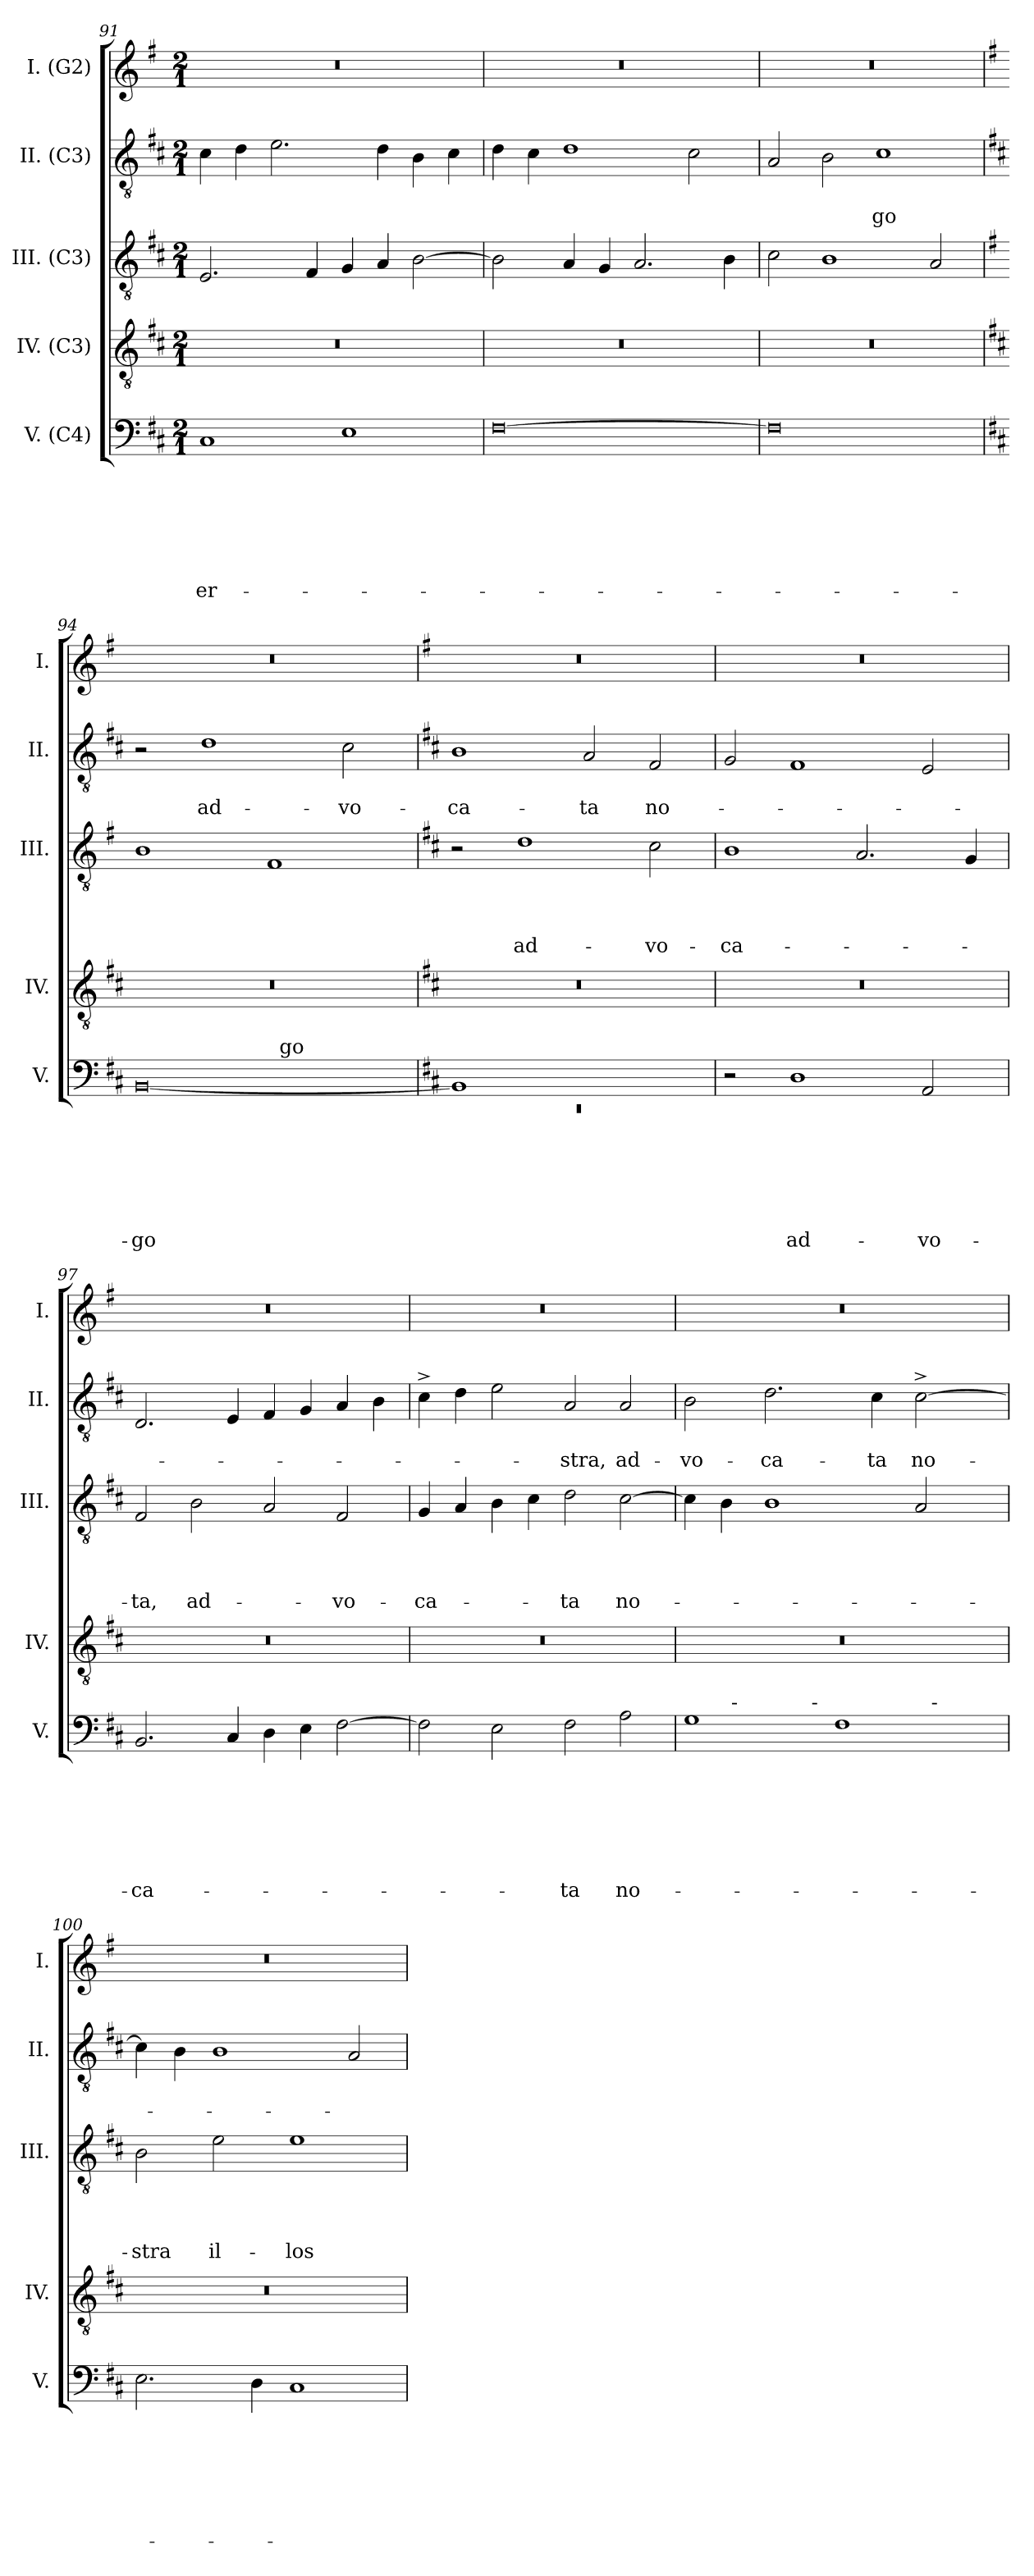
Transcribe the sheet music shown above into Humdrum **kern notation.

**kern	**text	**text	**text	**text	**text	**text	**text	**kern	**kern	**text	**text	**text	**text	**kern	**text	**text	**kern
*part5	*part5	*part5	*part5	*part5	*part5	*part5	*part5	*part4	*part3	*part3	*part3	*part3	*part3	*part2	*part2	*part2	*part1
*staff5	*staff5	*staff5	*staff5	*staff5	*staff5	*staff5	*staff5	*staff4	*staff3	*staff3	*staff3	*staff3	*staff3	*staff2	*staff2	*staff2	*staff1
*I"V. (C4)	*	*	*	*	*	*	*	*I"IV. (C3)	*I"III. (C3)	*	*	*	*	*I"II. (C3)	*	*	*I"I. (G2)
*I'V.	*	*	*	*	*	*	*	*I'IV.	*I'III.	*	*	*	*	*I'II.	*	*	*I'I.
!!LO:LB:g=z
*clefF4	*	*	*	*	*	*	*	*clefGv2	*clefGv2	*	*	*	*	*clefGv2	*	*	*clefG2
*k[f#c#]	*	*	*	*	*	*	*	*k[f#c#]	*k[f#c#]	*	*	*	*	*k[f#c#]	*	*	*k[f#]
*D:	*	*	*	*	*	*	*	*D:	*D:	*	*	*	*	*D:	*	*	*G:
*M2/1	*	*	*	*	*	*	*	*M2/1	*M2/1	*	*	*	*	*M2/1	*	*	*M2/1
=91	=91	=91	=91	=91	=91	=91	=91	=91	=91	=91	=91	=91	=91	=91	=91	=91	=91
!	!	!	!	!	!	!	!LO:LY:b	!	!	!	!	!	!	!	!	!	!
1C#	.	.	.	.	.	.	er-	0r	2.E/	.	.	.	.	4c#\	.	.	0r
.	.	.	.	.	.	.	.	.	.	.	.	.	.	4d\	.	.	.
.	.	.	.	.	.	.	.	.	.	.	.	.	.	2.e\	.	.	.
.	.	.	.	.	.	.	.	.	4F#/	.	.	.	.	.	.	.	.
1E	.	.	.	.	.	.	.	.	4G/	.	.	.	.	.	.	.	.
.	.	.	.	.	.	.	.	.	4A/	.	.	.	.	4d\	.	.	.
.	.	.	.	.	.	.	.	.	[>2B\	.	.	.	.	4B\	.	.	.
.	.	.	.	.	.	.	.	.	.	.	.	.	.	4c#\	.	.	.
=92	=92	=92	=92	=92	=92	=92	=92	=92	=92	=92	=92	=92	=92	=92	=92	=92	=92
[>0F#	.	.	.	.	.	.	.	0r	2B\]	.	.	.	.	4d\	.	.	0r
.	.	.	.	.	.	.	.	.	.	.	.	.	.	4c#\	.	.	.
.	.	.	.	.	.	.	.	.	4A/	.	.	.	.	1d	.	.	.
.	.	.	.	.	.	.	.	.	4G/	.	.	.	.	.	.	.	.
.	.	.	.	.	.	.	.	.	2.A/	.	.	.	.	.	.	.	.
.	.	.	.	.	.	.	.	.	.	.	.	.	.	2c#\	.	.	.
.	.	.	.	.	.	.	.	.	4B\	.	.	.	.	.	.	.	.
=93	=93	=93	=93	=93	=93	=93	=93	=93	=93	=93	=93	=93	=93	=93	=93	=93	=93
0F#]	.	.	.	.	.	.	.	0r	2c#\	.	.	.	.	2A/	.	.	0r
.	.	.	.	.	.	.	.	.	1B	.	.	.	.	2B\	.	.	.
!	!	!	!	!	!	!	!	!	!	!	!	!	!	!	!	!LO:LY:b	!
.	.	.	.	.	.	.	.	.	.	.	.	.	.	1c#	.	-go	.
.	.	.	.	.	.	.	.	.	2A/	.	.	.	.	.	.	.	.
=94	=94	=94	=94	=94	=94	=94	=94	=94	=94	=94	=94	=94	=94	=94	=94	=94	=94
*	*	*	*	*	*	*	*	*	*k[f#]	*	*	*	*	*	*	*	*
*	*	*	*	*	*	*	*	*	*G:	*	*	*	*	*	*	*	*
!	!	!	!	!	!	!	!LO:LY:b	!	!	!	!	!	!	!	!	!	!
*^	*	*	*	*	*	*	*	*	*	*	*	*	*	*	*	*	*
[<0BB	1ryy	.	.	.	.	.	.	-go	0r	1B	.	.	.	.	2r	.	.	0r
!	!	!	!	!	!	!	!	!	!	!	!	!	!	!	!	!	!LO:LY:b	!
.	.	.	.	.	.	.	.	.	.	.	.	.	.	.	1d	.	ad-	.
.	32ryy	.	.	.	.	.	.	.	.	1F#	.	.	.	.	.	.	.	.
!	!LO:TX:a:t=go	!	!	!	!	!	!	!	!	!	!	!	!	!	!	!	!	!
.	2ryy	.	.	.	.	.	.	.	.	.	.	.	.	.	.	.	.	.
!	!	!	!	!	!	!	!	!	!	!	!	!	!	!	!	!	!LO:LY:b	!
.	.	.	.	.	.	.	.	.	.	.	.	.	.	.	2c#\	.	-vo-	.
.	4...ryy	.	.	.	.	.	.	.	.	.	.	.	.	.	.	.	.	.
!!LO:LB:g=z
=95	=95	=95	=95	=95	=95	=95	=95	=95	=95	=95	=95	=95	=95	=95	=95	=95	=95	=95
*	*	*	*	*	*	*	*	*	*	*k[f#c#]	*	*	*	*	*	*	*	*
*	*	*	*	*	*	*	*	*	*	*D:	*	*	*	*	*	*	*	*
!	!LO:N:vis=1	!	!	!	!	!	!	!	!	!	!	!	!	!	!	!	!LO:LY:b	!
1BB]	0rEE	.	.	.	.	.	.	.	0r	2r	.	.	.	.	1B	.	-ca-	0r
!	!	!	!	!	!	!	!	!	!	!	!	!	!	!LO:LY:b	!	!	!	!
.	.	.	.	.	.	.	.	.	.	1d	.	.	.	-ad-	.	.	.	.
!	!	!	!	!	!	!	!	!	!	!	!	!	!	!	!	!	!LO:LY:b	!
1ryy	.	.	.	.	.	.	.	.	.	.	.	.	.	.	2A/	.	-ta	.
!	!	!	!	!	!	!	!	!	!	!	!	!	!	!LO:LY:b	!	!	!LO:LY:b	!
.	.	.	.	.	.	.	.	.	.	2c#\	.	.	.	-vo-	2F#/	.	no-	.
*v	*v	*	*	*	*	*	*	*	*	*	*	*	*	*	*	*	*	*
=96	=96	=96	=96	=96	=96	=96	=96	=96	=96	=96	=96	=96	=96	=96	=96	=96	=96
!	!	!	!	!	!	!	!	!	!	!	!	!	!LO:LY:b	!	!	!	!
2r	.	.	.	.	.	.	.	0r	1B	.	.	.	-ca-	2G/	.	.	0r
!	!	!	!	!	!	!	!LO:LY:b	!	!	!	!	!	!	!	!	!	!
1D	.	.	.	.	.	.	ad-	.	.	.	.	.	.	1F#	.	.	.
.	.	.	.	.	.	.	.	.	2.A/	.	.	.	.	.	.	.	.
!	!	!	!	!	!	!	!LO:LY:b	!	!	!	!	!	!	!	!	!	!
2AA/	.	.	.	.	.	.	-vo-	.	.	.	.	.	.	2E/	.	.	.
.	.	.	.	.	.	.	.	.	4G/	.	.	.	.	.	.	.	.
=97	=97	=97	=97	=97	=97	=97	=97	=97	=97	=97	=97	=97	=97	=97	=97	=97	=97
!	!	!	!	!	!	!	!LO:LY:b	!	!	!	!	!	!LO:LY:b	!	!	!	!
2.BB/	.	.	.	.	.	.	-ca-	0r	2F#/	.	.	.	-ta,	2.D/	.	.	0r
!	!	!	!	!	!	!	!	!	!	!	!	!	!LO:LY:b	!	!	!	!
.	.	.	.	.	.	.	.	.	2B\	.	.	.	ad-	.	.	.	.
4C#/	.	.	.	.	.	.	.	.	.	.	.	.	.	4E/	.	.	.
4D\	.	.	.	.	.	.	.	.	2A/	.	.	.	.	4F#/	.	.	.
4E\	.	.	.	.	.	.	.	.	.	.	.	.	.	4G/	.	.	.
!	!	!	!	!	!	!	!	!	!	!	!	!	!LO:LY:b	!	!	!	!
[>2F#\	.	.	.	.	.	.	.	.	2F#/	.	.	.	-vo-	4A/	.	.	.
.	.	.	.	.	.	.	.	.	.	.	.	.	.	4B\	.	.	.
=98	=98	=98	=98	=98	=98	=98	=98	=98	=98	=98	=98	=98	=98	=98	=98	=98	=98
!	!	!	!	!	!	!	!	!	!	!	!	!	!LO:LY:b	!	!	!	!
2F#\]	.	.	.	.	.	.	.	0r	4G/	.	.	.	-ca-	4c#^>\	.	.	0r
.	.	.	.	.	.	.	.	.	4A/	.	.	.	.	4d\	.	.	.
2E\	.	.	.	.	.	.	.	.	4B\	.	.	.	.	2e\	.	.	.
.	.	.	.	.	.	.	.	.	4c#\	.	.	.	.	.	.	.	.
!	!	!	!	!	!	!	!LO:LY:b	!	!	!	!	!	!LO:LY:b	!	!	!LO:LY:b	!
2F#\	.	.	.	.	.	.	-ta	.	2d\	.	.	.	-ta	2A/	.	-stra,	.
!	!	!	!	!	!	!	!LO:LY:b	!	!	!	!	!	!LO:LY:b	!	!	!LO:LY:b	!
2A\	.	.	.	.	.	.	no-	.	[<2c#\	.	.	.	no-	2A/	.	ad-	.
!!LO:LB:g=z
=99	=99	=99	=99	=99	=99	=99	=99	=99	=99	=99	=99	=99	=99	=99	=99	=99	=99
!	!	!	!	!	!	!	!	!	!	!	!	!	!	!	!	!LO:LY:b	!
*^	*	*	*	*	*	*	*	*	*	*	*	*	*	*	*	*	*
*	*^	*	*	*	*	*	*	*	*	*	*	*	*	*	*	*	*	*
*	*	*^	*	*	*	*	*	*	*	*	*	*	*	*	*	*	*	*	*
1G	4ryy	2..ryy	1ryy	.	.	.	.	.	.	.	0r	4c#\]	.	.	.	.	2B\	.	-vo-	0r
.	32ryy	.	.	.	.	.	.	.	.	.	.	4B\	.	.	.	.	.	.	.	.
!	!LO:TX:a:t=-	!	!	!	!	!	!	!	!	!	!	!	!	!	!	!	!	!	!	!
.	1ryy	.	.	.	.	.	.	.	.	.	.	.	.	.	.	.	.	.	.	.
!	!	!	!	!	!	!	!	!	!	!	!	!	!	!	!	!	!	!	!LO:LY:b	!
.	.	.	.	.	.	.	.	.	.	.	.	1B	.	.	.	.	2.d\	.	-ca-	.
!	!	!LO:TX:a:t=-	!	!	!	!	!	!	!	!	!	!	!	!	!	!	!	!	!	!
.	.	1ryy	.	.	.	.	.	.	.	.	.	.	.	.	.	.	.	.	.	.
1F#	.	.	2ryy	.	.	.	.	.	.	.	.	.	.	.	.	.	.	.	.	.
!	!	!	!	!	!	!	!	!	!	!	!	!	!	!	!	!	!	!	!LO:LY:b	!
.	.	.	.	.	.	.	.	.	.	.	.	.	.	.	.	.	4c#\	.	-ta	.
.	2ryy	.	.	.	.	.	.	.	.	.	.	.	.	.	.	.	.	.	.	.
!	!	!	!	!	!	!	!	!	!	!	!	!	!	!	!	!	!	!	!LO:LY:b	!
.	.	.	16ryy	.	.	.	.	.	.	.	.	2A/	.	.	.	.	[>2c#^>\	.	no-	.
!	!	!	!LO:TX:a:t=-	!	!	!	!	!	!	!	!	!	!	!	!	!	!	!	!	!
.	.	.	4..ryy	.	.	.	.	.	.	.	.	.	.	.	.	.	.	.	.	.
.	8..ryy	.	.	.	.	.	.	.	.	.	.	.	.	.	.	.	.	.	.	.
.	.	8ryy	.	.	.	.	.	.	.	.	.	.	.	.	.	.	.	.	.	.
=100	=100	=100	=100	=100	=100	=100	=100	=100	=100	=100	=100	=100	=100	=100	=100	=100	=100	=100	=100	=100
!	!	!	!	!	!	!	!	!	!	!	!	!	!	!	!	!LO:LY:b	!	!	!	!
*v	*v	*v	*v	*	*	*	*	*	*	*	*	*	*	*	*	*	*	*	*	*
2.E\	.	.	.	.	.	.	.	0r	2B\	.	.	.	-stra	4c#\]	.	.	0r
.	.	.	.	.	.	.	.	.	.	.	.	.	.	4B\	.	.	.
!	!	!	!	!	!	!	!	!	!	!	!	!	!LO:LY:b	!	!	!	!
.	.	.	.	.	.	.	.	.	2e\	.	.	.	il-	1B	.	.	.
4D\	.	.	.	.	.	.	.	.	.	.	.	.	.	.	.	.	.
!	!	!	!	!	!	!	!	!	!	!	!	!	!LO:LY:b	!	!	!	!
1C#	.	.	.	.	.	.	.	.	1e	.	.	.	-los	.	.	.	.
.	.	.	.	.	.	.	.	.	.	.	.	.	.	2A/	.	.	.
=	=	=	=	=	=	=	=	=	=	=	=	=	=	=	=	=	=
*-	*-	*-	*-	*-	*-	*-	*-	*-	*-	*-	*-	*-	*-	*-	*-	*-	*-
